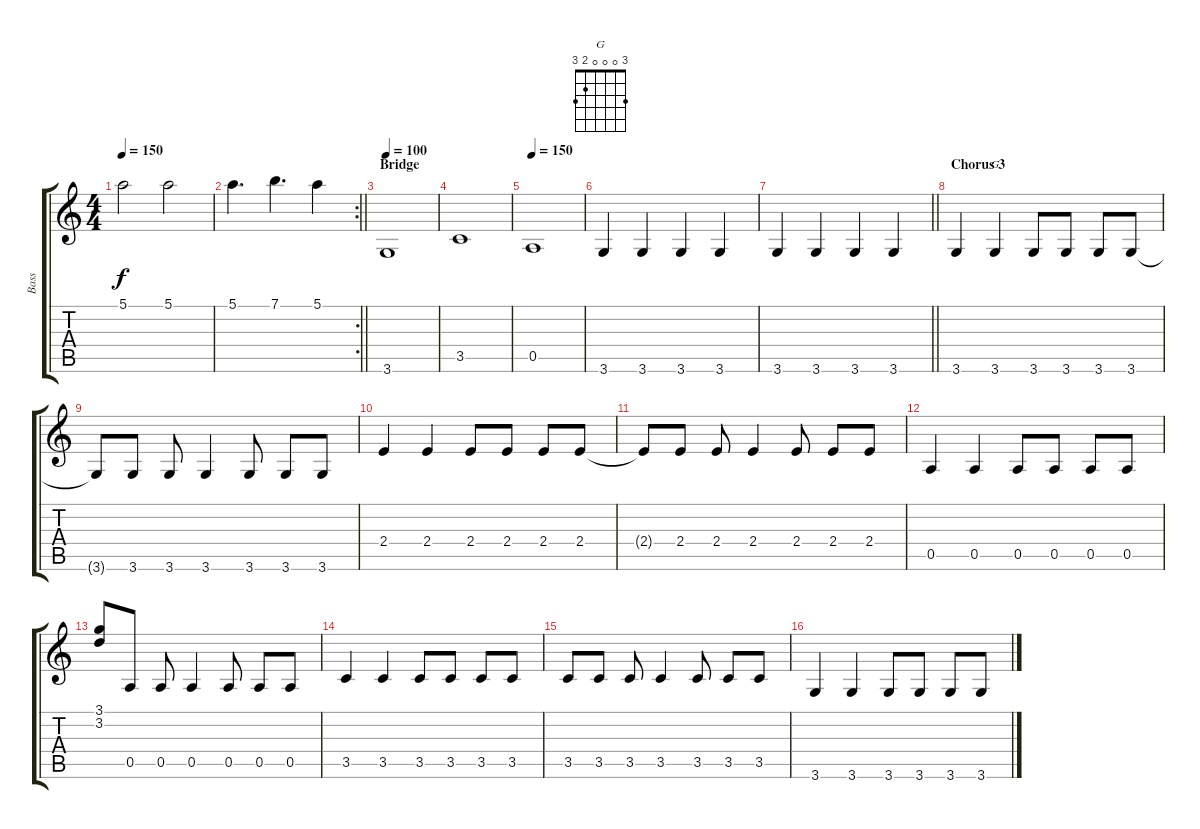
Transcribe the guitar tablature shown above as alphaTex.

\track ("Bass" "Bass") {solo instrument electricbassfinger}
\staff {score tabs}
\tuning (E4 B3 G3 D3 A2 E2) {hide}
\chord ("G" 3 0 0 0 2 3)
\ts (4 4)
\tempo 150
\clef g2
\ks c
5.1.2{dy f} 5.1.2 |
\rc 2
\barLineRight lightlight
5.1.4{d} 7.1.4{d} 5.1.4 |
\section ("" "Bridge")
\tempo 100
3.6.1 |
3.5.1 |
\tempo 150
0.5.1 |
3.6.4 3.6.4 3.6.4 3.6.4 |
\barLineRight lightlight
3.6.4 3.6.4 3.6.4 3.6.4 |
\section ("" "Chorus 3")
3.6.4 3.6.4{ch "G"} 3.6.8 3.6.8 3.6.8 3.6.8 |
3.6{t}.8 3.6.8 3.6.8 3.6.4 3.6.8 3.6.8 3.6.8 |
2.4.4 2.4.4 2.4.8 2.4.8 2.4.8 2.4.8 |
2.4{t}.8 2.4.8 2.4.8 2.4.4 2.4.8 2.4.8 2.4.8 |
0.5.4 0.5.4 0.5.8 0.5.8 0.5.8 0.5.8 |
(3.1 3.2).8 0.5.8 0.5.8 0.5.4 0.5.8 0.5.8 0.5.8 |
3.5.4 3.5.4 3.5.8 3.5.8 3.5.8 3.5.8 |
3.5.8 3.5.8 3.5.8 3.5.4 3.5.8 3.5.8 3.5.8 |
3.6.4 3.6.4 3.6.8 3.6.8 3.6.8 3.6.8
